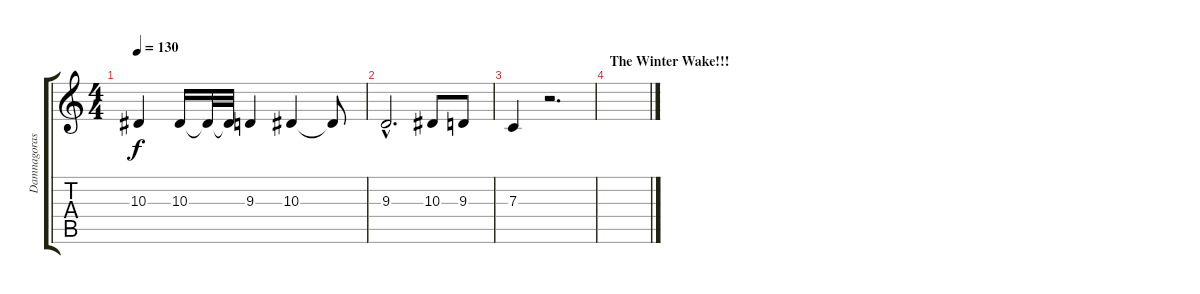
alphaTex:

\track ("Damnagoras" "Damnagoras") {instrument trumpet}
\staff {score tabs}
\tuning (D4 A3 F3 C3 G2 D2) {hide}
\ts (4 4)
\tempo 130
\clef g2
\ks c
10.3.4{dy f} 10.3.16 10.3{t}.32 10.3{t}.32 9.3.4 10.3.4 10.3{t}.8 |
9.3{hac}.2{d} 10.3.8 9.3.8 |
7.3.4 r.2{d} |
\section ("" "The Winter Wake!!!")
